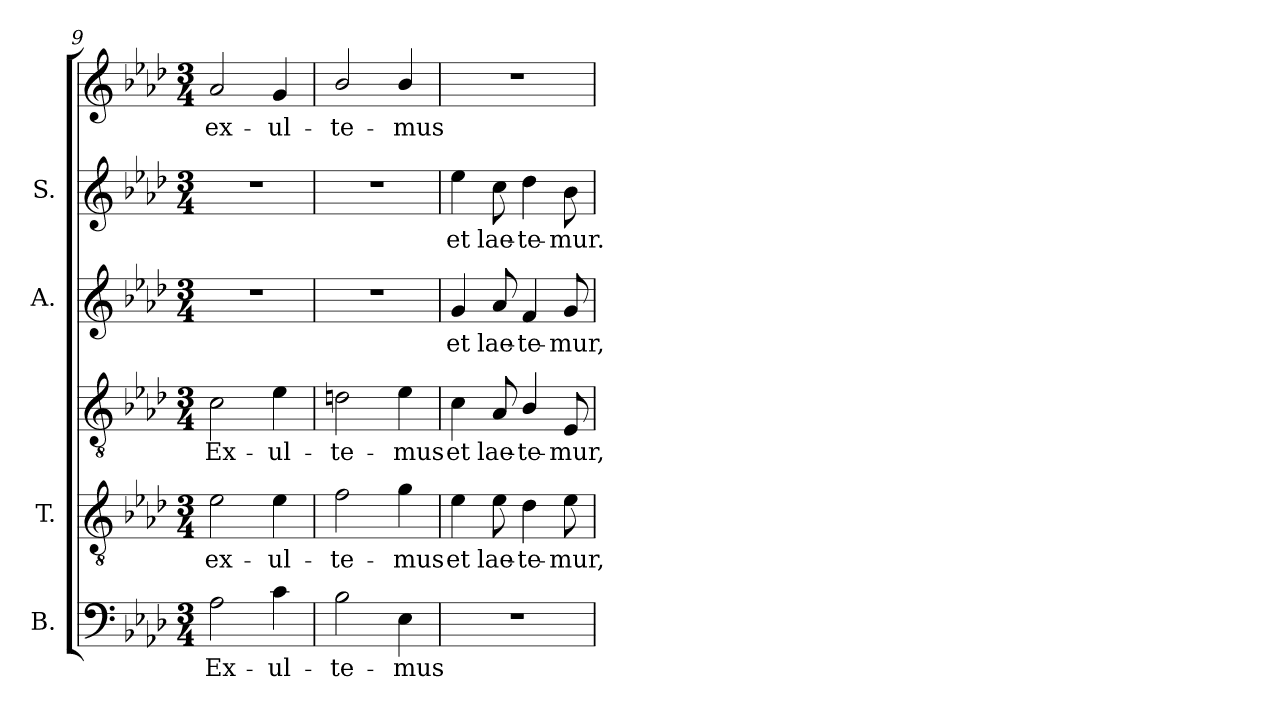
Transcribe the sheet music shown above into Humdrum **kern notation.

**kern	**text	**kern	**text	**kern	**text	**kern	**text	**kern	**text	**kern	**text
*part4	*part4	*part3	*part3	*part3	*part3	*part2	*part2	*part1	*part1	*part1	*part1
*staff6	*staff6	*staff5	*staff5	*staff4	*staff4	*staff3	*staff3	*staff2	*staff2	*staff1	*staff1
*I"B.	*	*I"T.	*	*	*	*I"A.	*	*I"S.	*	*	*
!!LO:LB:g=z
*clefF4	*	*clefGv2	*	*clefGv2	*	*clefG2	*	*clefG2	*	*clefG2	*
*k[b-e-a-d-]	*	*k[b-e-a-d-]	*	*k[b-e-a-d-]	*	*k[b-e-a-d-]	*	*k[b-e-a-d-]	*	*k[b-e-a-d-]	*
*A-:	*	*A-:	*	*A-:	*	*A-:	*	*A-:	*	*A-:	*
*M3/4	*	*M3/4	*	*M3/4	*	*M3/4	*	*M3/4	*	*M3/4	*
=9	=9	=9	=9	=9	=9	=9	=9	=9	=9	=9	=9
!	!LO:LY:b	!	!LO:LY:b	!	!LO:LY:b	!LO:N:vis=1	!	!LO:N:vis=1	!	!	!LO:LY:b
2A-	Ex-	2e-	-ex-	2c	Ex-	2.r	.	2.r	.	2a-	ex-
!	!LO:LY:b	!	!LO:LY:b	!	!LO:LY:b	!	!	!	!	!	!LO:LY:b
4c	-ul-	4e-	-ul-	4e-	-ul-	.	.	.	.	4g	-ul-
=10	=10	=10	=10	=10	=10	=10	=10	=10	=10	=10	=10
!	!LO:LY:b	!	!LO:LY:b	!	!LO:LY:b	!LO:N:vis=1	!	!LO:N:vis=1	!	!	!LO:LY:b
2B-	-te-	2f	te-	2dn	-te-	2.r	.	2.r	.	2b-/	-te-
!	!LO:LY:b	!	!LO:LY:b	!	!LO:LY:b	!	!	!	!	!	!LO:LY:b
4E-	-mus	4g	-mus	4e-	-mus	.	.	.	.	4b-/	-mus
=11	=11	=11	=11	=11	=11	=11	=11	=11	=11	=11	=11
!LO:N:vis=1	!	!	!LO:LY:b	!	!LO:LY:b	!	!LO:LY:b	!	!LO:LY:b	!LO:N:vis=1	!
2.r	.	4e-	et	4c	et	4g	et	4ee-	et	2.r	.
!	!	!	!LO:LY:b	!	!LO:LY:b	!	!LO:LY:b	!	!LO:LY:b	!	!
.	.	8e-	lae-	8A-	lae-	8a-	lae-	8cc	lae-	.	.
!	!	!	!LO:LY:b	!	!LO:LY:b	!	!LO:LY:b	!	!LO:LY:b	!	!
.	.	4d-	-te-	4B-/	-te-	4f	-te-	4dd-	-te-	.	.
!	!	!	!LO:LY:b	!	!LO:LY:b	!	!LO:LY:b	!	!LO:LY:b	!	!
.	.	8e-	-mur,	8E-	-mur,	8g	-mur,	8b-	-mur.	.	.
=	=	=	=	=	=	=	=	=	=	=	=
*-	*-	*-	*-	*-	*-	*-	*-	*-	*-	*-	*-
